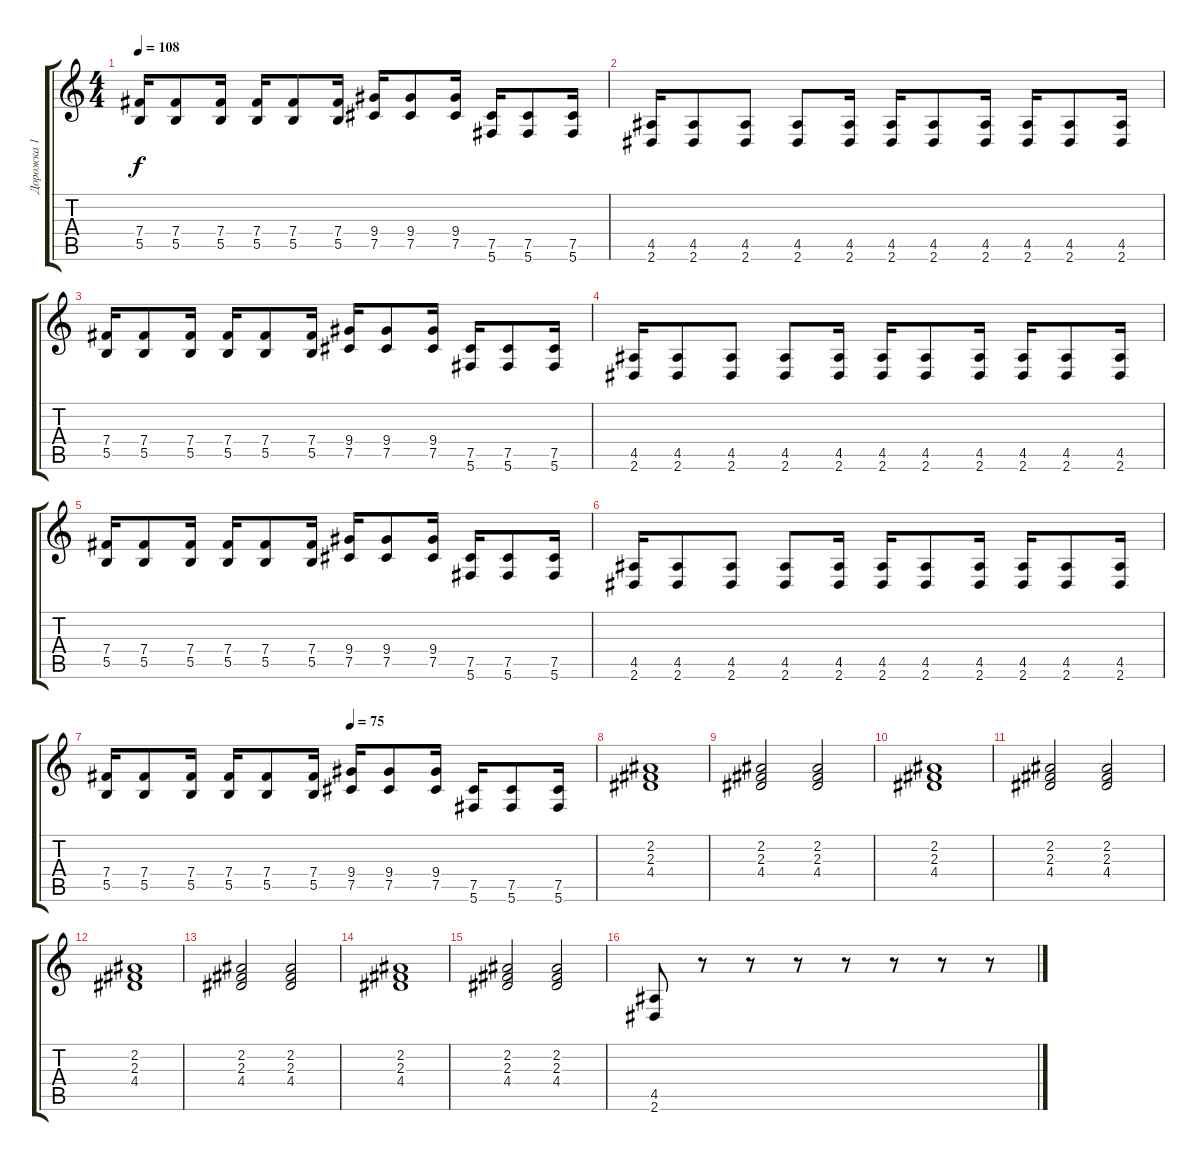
\track ("Дорожка 1" "Дорожка 1") {instrument distortionguitar}
\staff {score tabs}
\tuning (Db4 Ab3 E3 B2 Gb2 Db2) {hide}
\ts (4 4)
\tempo 108
\clef g2
\ks c
(7.4 5.5).16{dy f} (7.4 5.5).8 (7.4 5.5).16 (7.4 5.5).16 (7.4 5.5).8 (7.4 5.5).16 (9.4 7.5).16 (9.4 7.5).8 (9.4 7.5).16 (7.5 5.6).16 (7.5 5.6).8 (7.5 5.6).16 |
(4.5 2.6).16 (4.5 2.6).8 (4.5 2.6).8 (4.5 2.6).8 (4.5 2.6).16 (4.5 2.6).16 (4.5 2.6).8 (4.5 2.6).16 (4.5 2.6).16 (4.5 2.6).8 (4.5 2.6).16 |
(7.4 5.5).16 (7.4 5.5).8 (7.4 5.5).16 (7.4 5.5).16 (7.4 5.5).8 (7.4 5.5).16 (9.4 7.5).16 (9.4 7.5).8 (9.4 7.5).16 (7.5 5.6).16 (7.5 5.6).8 (7.5 5.6).16 |
(4.5 2.6).16 (4.5 2.6).8 (4.5 2.6).8 (4.5 2.6).8 (4.5 2.6).16 (4.5 2.6).16 (4.5 2.6).8 (4.5 2.6).16 (4.5 2.6).16 (4.5 2.6).8 (4.5 2.6).16 |
(7.4 5.5).16 (7.4 5.5).8 (7.4 5.5).16 (7.4 5.5).16 (7.4 5.5).8 (7.4 5.5).16 (9.4 7.5).16 (9.4 7.5).8 (9.4 7.5).16 (7.5 5.6).16 (7.5 5.6).8 (7.5 5.6).16 |
(4.5 2.6).16 (4.5 2.6).8 (4.5 2.6).8 (4.5 2.6).8 (4.5 2.6).16 (4.5 2.6).16 (4.5 2.6).8 (4.5 2.6).16 (4.5 2.6).16 (4.5 2.6).8 (4.5 2.6).16 |
\tempo (75 0.5)
(7.4 5.5).16 (7.4 5.5).8 (7.4 5.5).16 (7.4 5.5).16 (7.4 5.5).8 (7.4 5.5).16 (9.4 7.5).16 (9.4 7.5).8 (9.4 7.5).16 (7.5 5.6).16 (7.5 5.6).8 (7.5 5.6).16 |
(2.2 2.3 4.4).1 |
(2.2 2.3 4.4).2 (2.2 2.3 4.4).2 |
(2.2 2.3 4.4).1 |
(2.2 2.3 4.4).2 (2.2 2.3 4.4).2 |
(2.2 2.3 4.4).1 |
(2.2 2.3 4.4).2 (2.2 2.3 4.4).2 |
(2.2 2.3 4.4).1 |
(2.2 2.3 4.4).2 (2.2 2.3 4.4).2 |
(4.5 2.6).8 r.8 r.8 r.8 r.8 r.8 r.8 r.8
